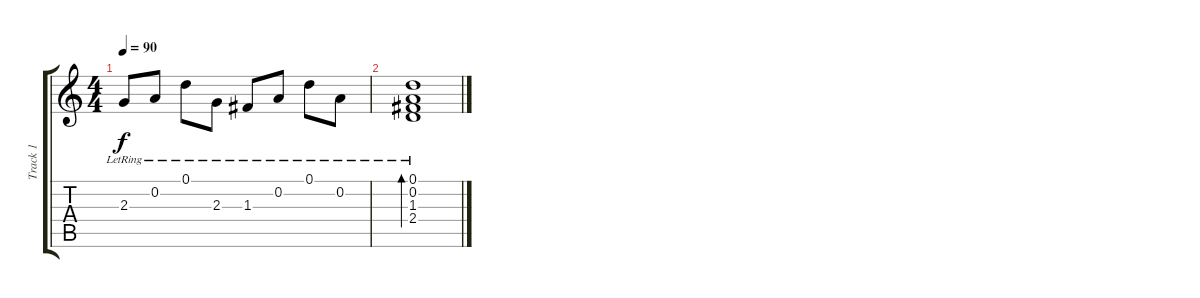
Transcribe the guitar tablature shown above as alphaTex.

\track ("Track 1" "Track 1") {instrument acousticguitarsteel}
\staff {score tabs}
\tuning (D4 A3 F3 C3 G2 C2) {hide}
\ts (4 4)
\tempo 90
\clef g2
\ks c
2.3{lr}.8{dy f} 0.2{lr}.8 0.1{lr}.8 2.3{lr}.8 1.3{lr}.8 0.2{lr}.8 0.1{lr}.8 0.2{lr}.8 |
(0.1{lr} 0.2{lr} 1.3{lr} 2.4{lr}).1{bd 120}
